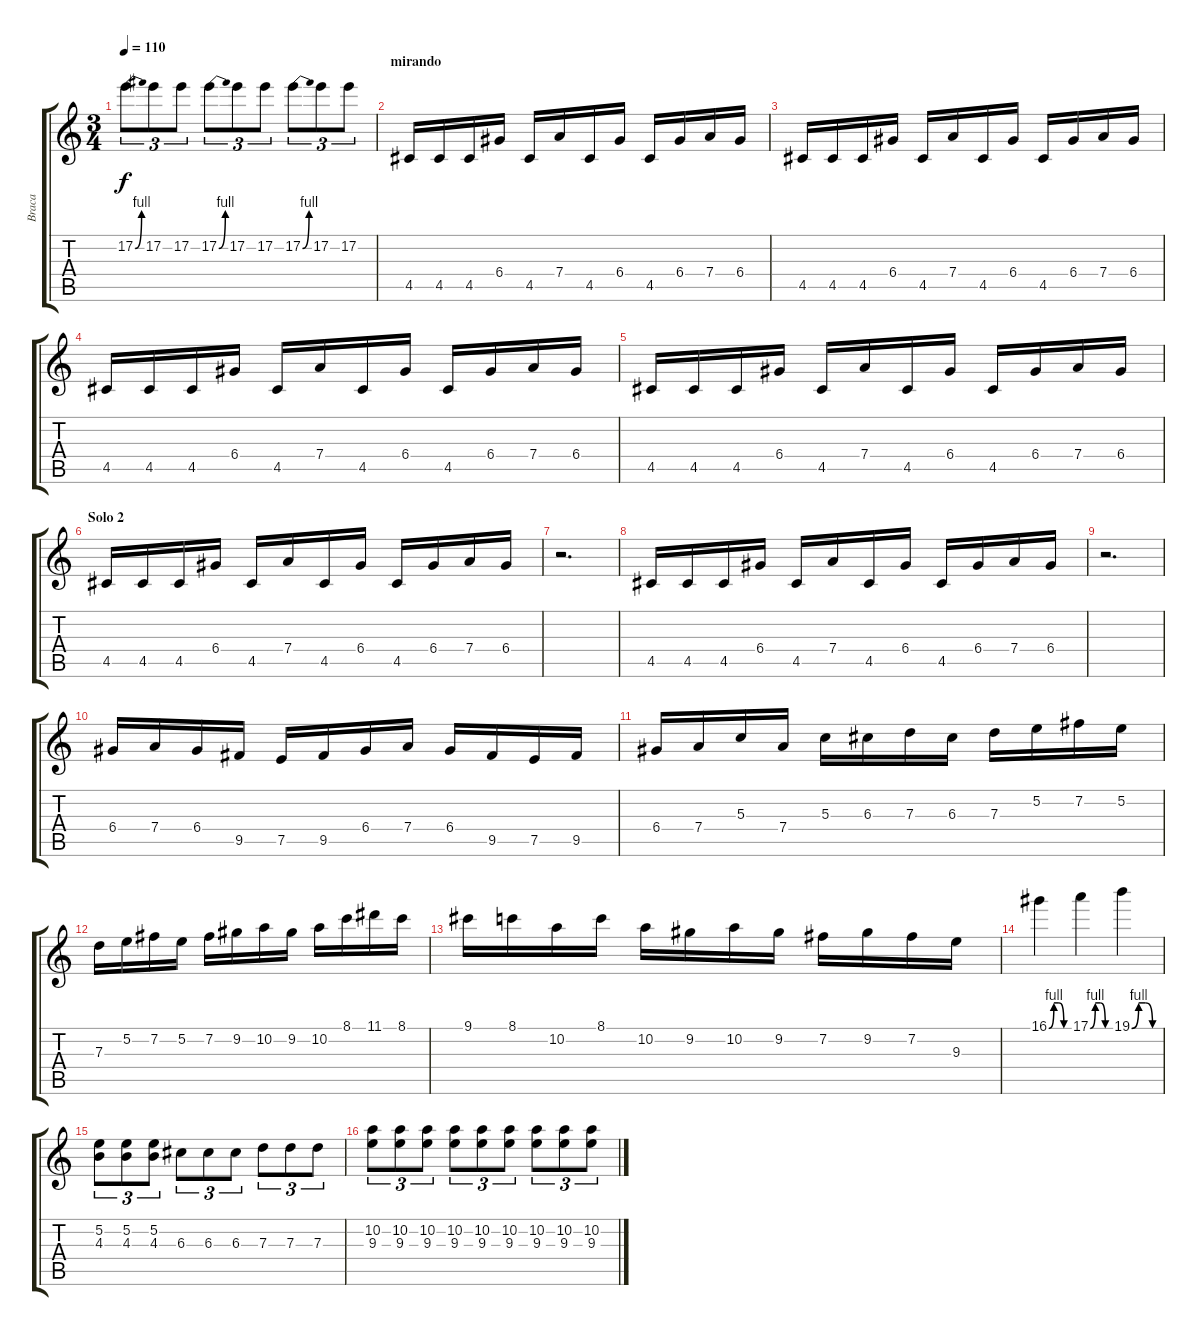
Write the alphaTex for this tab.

\track ("Braca" "Braca") {instrument acousticguitarsteel}
\staff {score tabs}
\tuning (E4 B3 G3 D3 A2 E2) {hide}
\ts (3 4)
\tempo 110
\clef g2
\ks c
17.2{be (bend 0 0 60 4)}.8{tu (3 2) dy f} 17.2.8{tu (3 2)} 17.2.8{tu (3 2)} 17.2{be (bend 0 0 60 4)}.8{tu (3 2)} 17.2.8{tu (3 2)} 17.2.8{tu (3 2)} 17.2{be (bend 0 0 60 4)}.8{tu (3 2)} 17.2.8{tu (3 2)} 17.2.8{tu (3 2)} |
\section ("" "mirando")
4.5.16{volume 15} 4.5.16 4.5.16 6.4.16 4.5.16 7.4.16 4.5.16 6.4.16 4.5.16 6.4.16 7.4.16 6.4.16 |
4.5.16 4.5.16 4.5.16 6.4.16 4.5.16 7.4.16 4.5.16 6.4.16 4.5.16 6.4.16 7.4.16 6.4.16 |
4.5.16 4.5.16 4.5.16 6.4.16 4.5.16 7.4.16 4.5.16 6.4.16 4.5.16 6.4.16 7.4.16 6.4.16 |
4.5.16 4.5.16 4.5.16 6.4.16 4.5.16 7.4.16 4.5.16 6.4.16 4.5.16 6.4.16 7.4.16 6.4.16 |
\section ("" "Solo 2")
4.5.16{volume 13} 4.5.16 4.5.16 6.4.16 4.5.16 7.4.16 4.5.16 6.4.16 4.5.16 6.4.16 7.4.16 6.4.16 |
r.2{d} |
4.5.16 4.5.16 4.5.16 6.4.16 4.5.16 7.4.16 4.5.16 6.4.16 4.5.16 6.4.16 7.4.16 6.4.16 |
r.2{d} |
6.4.16 7.4.16 6.4.16 9.5.16 7.5.16 9.5.16 6.4.16 7.4.16 6.4.16 9.5.16 7.5.16 9.5.16 |
6.4.16 7.4.16 5.3.16 7.4.16 5.3.16 6.3.16 7.3.16 6.3.16 7.3.16 5.2.16 7.2.16 5.2.16 |
7.3.16 5.2.16 7.2.16 5.2.16 7.2.16 9.2.16 10.2.16 9.2.16 10.2.16 8.1.16 11.1.16 8.1.16 |
9.1.16 8.1.16 10.2.16 8.1.16 10.2.16 9.2.16 10.2.16 9.2.16 7.2.16 9.2.16 7.2.16 9.3.16 |
16.1{be (custom 0 0 15 4 30 4 45 0 60 0)}.4 17.1{be (custom 0 0 15 4 30 4 45 0 60 0)}.4 19.1{be (custom 0 0 15 4 30 4 45 0 60 0)}.4 |
(5.2 4.3).8{tu (3 2)} (5.2 4.3).8{tu (3 2)} (5.2 4.3).8{tu (3 2)} 6.3.8{tu (3 2)} 6.3.8{tu (3 2)} 6.3.8{tu (3 2)} 7.3.8{tu (3 2)} 7.3.8{tu (3 2)} 7.3.8{tu (3 2)} |
(10.2 9.3).8{tu (3 2)} (10.2 9.3).8{tu (3 2)} (10.2 9.3).8{tu (3 2)} (10.2 9.3).8{tu (3 2)} (10.2 9.3).8{tu (3 2)} (10.2 9.3).8{tu (3 2)} (10.2 9.3).8{tu (3 2)} (10.2 9.3).8{tu (3 2)} (10.2 9.3).8{tu (3 2)}
